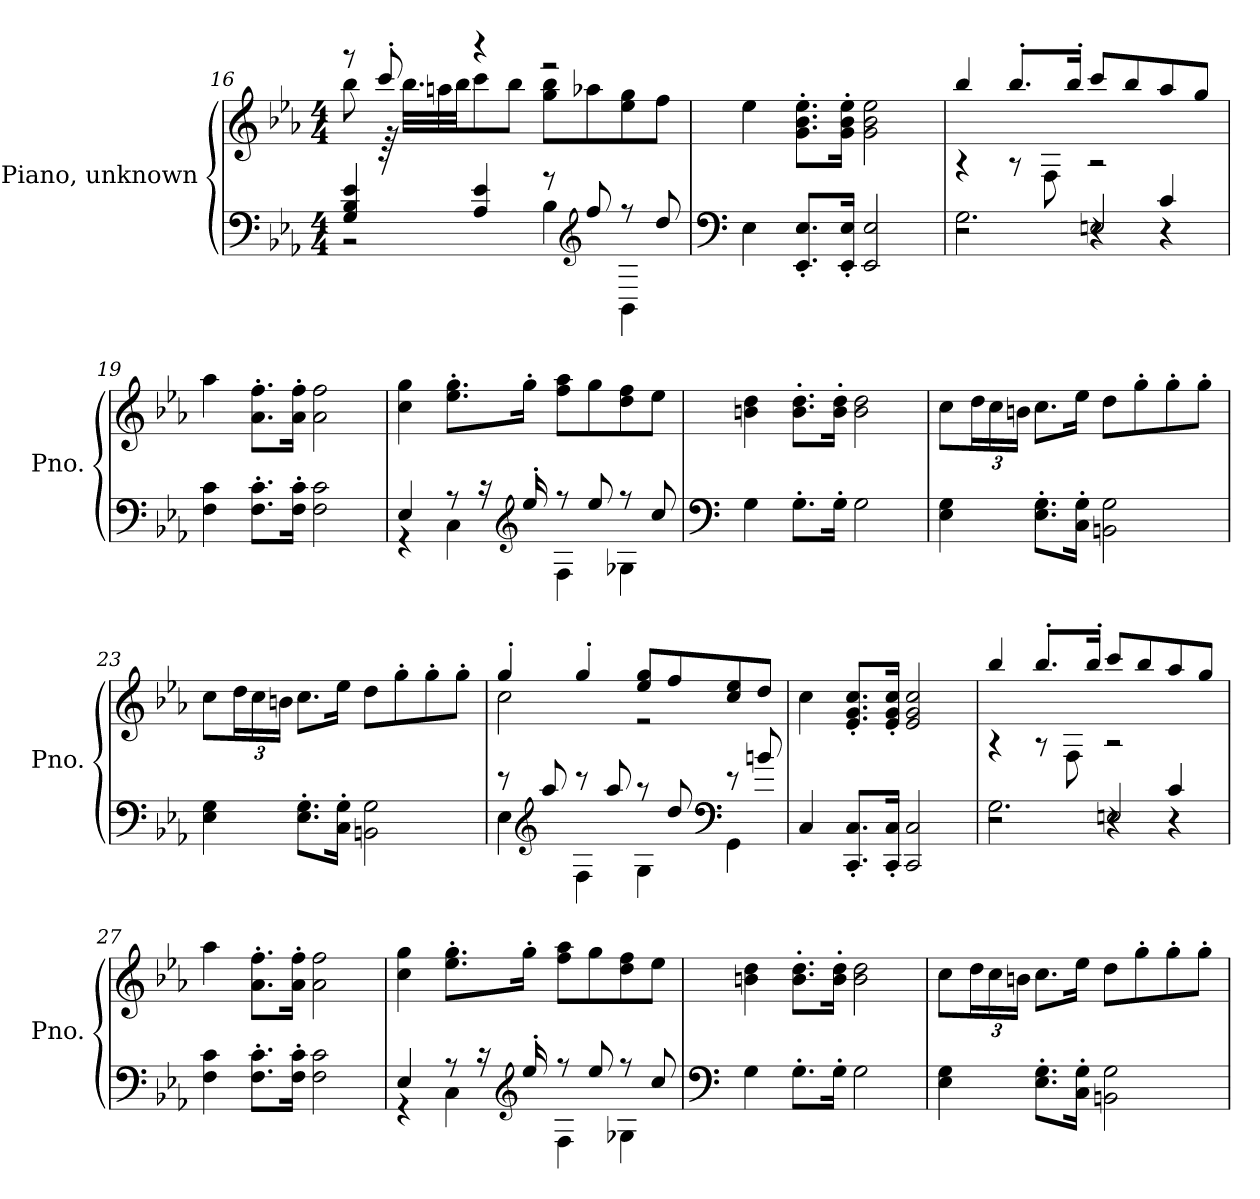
**kern	**kern
*part1	*part1
*staff2	*staff1
*I"Piano, unknown	*
*I'Pno.	*
*clefF4	*clefG2
*k[b-e-a-]	*k[b-e-a-]
*M4/4	*M4/4
=16	=16
*^	*^
4G/ 4B-/ 4e-/	2r	8r	8bb-\
.	.	8ccc'/	64r
.	.	.	32.bb-\LLL
.	.	.	32aan\
.	.	.	32bb-\JJ
4A-/ 4e-/	.	4r	8ccc\
.	.	.	8bb-\J
8r	4B-\	2r	8gg\ 8bb-\L
*clefG2	*	*	*
8ff/	.	.	8aa-X\
8r	4BB-\	.	8ee-\ 8gg\
8dd/	.	.	8ff\J
*v	*v	*	*
*	*v	*v
!!LO:LB:g=z
=17	=17
*clefF4	*
4E-\	4ee-\
8.EE-/' 8.E-/'L	8.g\' 8.b-\' 8.ee-\'L
16EE-/' 16E-/'Jk	16g\' 16b-\' 16ee-\'Jk
2EE-/ 2E-/	2g\ 2b-\ 2ee-\
=18	=18
*^	*^
*	*^	*	*
2r	2.G\	2r	4bb-/	4r
.	.	.	8.bb-'/L	8r
.	.	.	.	8F\
.	.	.	16bb-'/Jk	.
4r	.	2En/	8ccc/L	2r
.	.	.	8bb-/	.
4c/	4r	.	8aa-/	.
.	.	.	8gg/J	.
*v	*v	*v	*	*
*	*v	*v
=19	=19
4F\ 4c\	4aa-\
8.F\' 8.c\'L	8.a-\' 8.ff\'L
16F\' 16c\'Jk	16a-\' 16ff\'Jk
2F\ 2c\	2a-\ 2ff\
=20	=20
*^	*
4E-/	4r	4cc\ 4gg\
8r	4C\	8.ee-\' 8.gg\'L
16r	.	.
*clefG2	*	*
16ee-'/	.	16gg'\Jk
8r	4F\	8ff\ 8aa-\L
8ee-/	.	8gg\
8r	4G-X\	8dd\ 8ff\
8cc/	.	8ee-\J
*v	*v	*
=21	=21
*clefF4	*
4G\	4bn\ 4dd\
8.G'\L	8.b\' 8.dd\'L
16G'\Jk	16b\' 16dd\'Jk
2G\	2b\ 2dd\
!!LO:LB:g=z
=22	=22
4E-\ 4G\	8cc\L
*	*Xbrackettup
.	24dd\L
.	24cc\
.	24bn\JJ
8.E-\' 8.G\'L	8.cc\L
16C\' 16G\'Jk	16ee-\Jk
2BBn\ 2G\	8dd\L
.	8gg'\
.	8gg'\
.	8gg'\J
=23	=23
4E-\ 4G\	8cc\L
.	24dd\L
.	24cc\
.	24bn\JJ
8.E-\' 8.G\'L	8.cc\L
16C\' 16G\'Jk	16ee-\Jk
2BBn\ 2G\	8dd\L
.	8gg'\
.	8gg'\
.	8gg'\J
=24	=24
*^	*^
8r	4E-\	4gg'/	2cc\
*clefG2	*	*	*
8aa-/	.	.	.
8r	4F\	4gg'/	.
8aa-/	.	.	.
8r	4G\	8ee-/ 8gg/L	2r
8dd/	.	8ff/	.
*clefF4	*	*	*
8r	4GG\	8cc/ 8ee-/	.
8bn/	.	8dd/J	.
*v	*v	*	*
*	*v	*v
!!LO:PB:g=z
=25	=25
4C/	4cc\
8.CC/' 8.C/'L	8.e-/' 8.g/' 8.cc/'L
16CC/' 16C/'Jk	16e-/' 16g/' 16cc/'Jk
2CC/ 2C/	2e-/ 2g/ 2cc/
=26	=26
*^	*^
*	*^	*	*
2r	2.G\	2r	4bb-/	4r
.	.	.	8.bb-'/L	8r
.	.	.	.	8F\
.	.	.	16bb-'/Jk	.
4r	.	2En/	8ccc/L	2r
.	.	.	8bb-/	.
4c/	4r	.	8aa-/	.
.	.	.	8gg/J	.
*v	*v	*v	*	*
*	*v	*v
=27	=27
4F\ 4c\	4aa-\
8.F\' 8.c\'L	8.a-\' 8.ff\'L
16F\' 16c\'Jk	16a-\' 16ff\'Jk
2F\ 2c\	2a-\ 2ff\
=28	=28
*^	*
4E-/	4r	4cc\ 4gg\
8r	4C\	8.ee-\' 8.gg\'L
16r	.	.
*clefG2	*	*
16ee-'/	.	16gg'\Jk
8r	4F\	8ff\ 8aa-\L
8ee-/	.	8gg\
8r	4G-X\	8dd\ 8ff\
8cc/	.	8ee-\J
*v	*v	*
=29	=29
*clefF4	*
4G\	4bn\ 4dd\
8.G'\L	8.b\' 8.dd\'L
16G'\Jk	16b\' 16dd\'Jk
2G\	2b\ 2dd\
!!LO:LB:g=z
=30	=30
4E-\ 4G\	8cc\L
.	24dd\L
.	24cc\
.	24bn\JJ
8.E-\' 8.G\'L	8.cc\L
16C\' 16G\'Jk	16ee-\Jk
2BBn\ 2G\	8dd\L
.	8gg'\
.	8gg'\
.	8gg'\J
=	=
*-	*-
